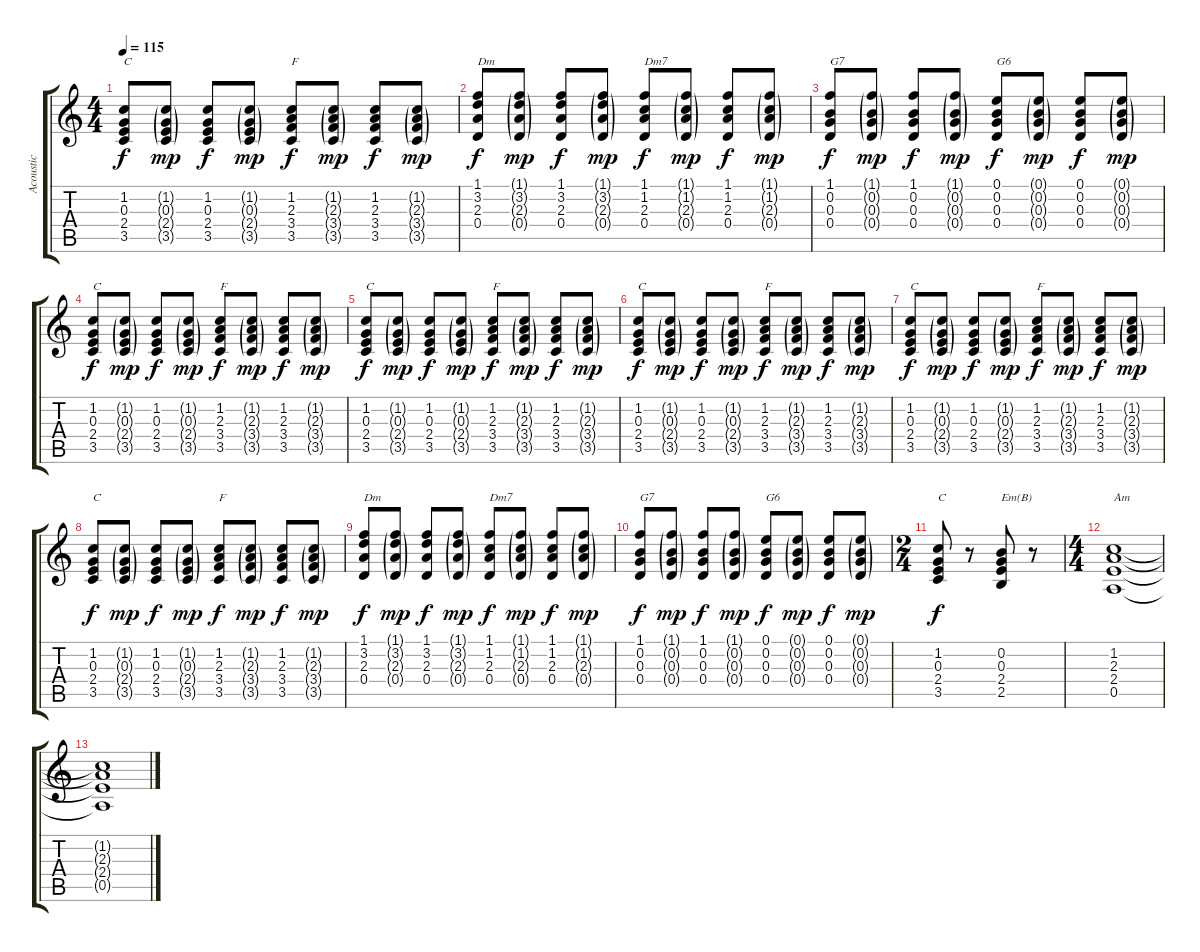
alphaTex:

\track ("Acoustic" "Acoustic") {instrument acousticguitarsteel}
\staff {score tabs}
\tuning (E4 B3 G3 D3 A2 E2) {hide}
\ts (4 4)
\tempo 115
\clef g2
\ks c
(1.2 0.3 2.4 3.5).8{txt "C" dy f} (1.2{g} 0.3{g} 2.4{g} 3.5{g}).8{dy mp} (1.2 0.3 2.4 3.5).8{dy f} (1.2{g} 0.3{g} 2.4{g} 3.5{g}).8{dy mp} (1.2 2.3 3.4 3.5).8{txt "F" dy f} (1.2{g} 2.3{g} 3.4{g} 3.5{g}).8{dy mp} (1.2 2.3 3.4 3.5).8{dy f} (1.2{g} 2.3{g} 3.4{g} 3.5{g}).8{dy mp} |
(1.1 3.2 2.3 0.4).8{txt "Dm" dy f} (1.1{g} 3.2{g} 2.3{g} 0.4{g}).8{dy mp} (1.1 3.2 2.3 0.4).8{dy f} (1.1{g} 3.2{g} 2.3{g} 0.4{g}).8{dy mp} (1.1 1.2 2.3 0.4).8{txt "Dm7" dy f} (1.1{g} 1.2{g} 2.3{g} 0.4{g}).8{dy mp} (1.1 1.2 2.3 0.4).8{dy f} (1.1{g} 1.2{g} 2.3{g} 0.4{g}).8{dy mp} |
(1.1 0.2 0.3 0.4).8{txt "G7" dy f} (1.1{g} 0.2{g} 0.3{g} 0.4{g}).8{dy mp} (1.1 0.2 0.3 0.4).8{dy f} (1.1{g} 0.2{g} 0.3{g} 0.4{g}).8{dy mp} (0.1 0.2 0.3 0.4).8{txt "G6" dy f} (0.1{g} 0.2{g} 0.3{g} 0.4{g}).8{dy mp} (0.1 0.2 0.3 0.4).8{dy f} (0.1{g} 0.2{g} 0.3{g} 0.4{g}).8{dy mp} |
(1.2 0.3 2.4 3.5).8{txt "C" dy f} (1.2{g} 0.3{g} 2.4{g} 3.5{g}).8{dy mp} (1.2 0.3 2.4 3.5).8{dy f} (1.2{g} 0.3{g} 2.4{g} 3.5{g}).8{dy mp} (1.2 2.3 3.4 3.5).8{txt "F" dy f} (1.2{g} 2.3{g} 3.4{g} 3.5{g}).8{dy mp} (1.2 2.3 3.4 3.5).8{dy f} (1.2{g} 2.3{g} 3.4{g} 3.5{g}).8{dy mp} |
(1.2 0.3 2.4 3.5).8{txt "C" dy f} (1.2{g} 0.3{g} 2.4{g} 3.5{g}).8{dy mp} (1.2 0.3 2.4 3.5).8{dy f} (1.2{g} 0.3{g} 2.4{g} 3.5{g}).8{dy mp} (1.2 2.3 3.4 3.5).8{txt "F" dy f} (1.2{g} 2.3{g} 3.4{g} 3.5{g}).8{dy mp} (1.2 2.3 3.4 3.5).8{dy f} (1.2{g} 2.3{g} 3.4{g} 3.5{g}).8{dy mp} |
(1.2 0.3 2.4 3.5).8{txt "C" dy f} (1.2{g} 0.3{g} 2.4{g} 3.5{g}).8{dy mp} (1.2 0.3 2.4 3.5).8{dy f} (1.2{g} 0.3{g} 2.4{g} 3.5{g}).8{dy mp} (1.2 2.3 3.4 3.5).8{txt "F" dy f} (1.2{g} 2.3{g} 3.4{g} 3.5{g}).8{dy mp} (1.2 2.3 3.4 3.5).8{dy f} (1.2{g} 2.3{g} 3.4{g} 3.5{g}).8{dy mp} |
(1.2 0.3 2.4 3.5).8{txt "C" dy f} (1.2{g} 0.3{g} 2.4{g} 3.5{g}).8{dy mp} (1.2 0.3 2.4 3.5).8{dy f} (1.2{g} 0.3{g} 2.4{g} 3.5{g}).8{dy mp} (1.2 2.3 3.4 3.5).8{txt "F" dy f} (1.2{g} 2.3{g} 3.4{g} 3.5{g}).8{dy mp} (1.2 2.3 3.4 3.5).8{dy f} (1.2{g} 2.3{g} 3.4{g} 3.5{g}).8{dy mp} |
(1.2 0.3 2.4 3.5).8{txt "C" dy f} (1.2{g} 0.3{g} 2.4{g} 3.5{g}).8{dy mp} (1.2 0.3 2.4 3.5).8{dy f} (1.2{g} 0.3{g} 2.4{g} 3.5{g}).8{dy mp} (1.2 2.3 3.4 3.5).8{txt "F" dy f} (1.2{g} 2.3{g} 3.4{g} 3.5{g}).8{dy mp} (1.2 2.3 3.4 3.5).8{dy f} (1.2{g} 2.3{g} 3.4{g} 3.5{g}).8{dy mp} |
(1.1 3.2 2.3 0.4).8{txt "Dm" dy f} (1.1{g} 3.2{g} 2.3{g} 0.4{g}).8{dy mp} (1.1 3.2 2.3 0.4).8{dy f} (1.1{g} 3.2{g} 2.3{g} 0.4{g}).8{dy mp} (1.1 1.2 2.3 0.4).8{txt "Dm7" dy f} (1.1{g} 1.2{g} 2.3{g} 0.4{g}).8{dy mp} (1.1 1.2 2.3 0.4).8{dy f} (1.1{g} 1.2{g} 2.3{g} 0.4{g}).8{dy mp} |
(1.1 0.2 0.3 0.4).8{txt "G7" dy f} (1.1{g} 0.2{g} 0.3{g} 0.4{g}).8{dy mp} (1.1 0.2 0.3 0.4).8{dy f} (1.1{g} 0.2{g} 0.3{g} 0.4{g}).8{dy mp} (0.1 0.2 0.3 0.4).8{txt "G6" dy f} (0.1{g} 0.2{g} 0.3{g} 0.4{g}).8{dy mp} (0.1 0.2 0.3 0.4).8{dy f} (0.1{g} 0.2{g} 0.3{g} 0.4{g}).8{dy mp} |
\ts (2 4)
(1.2 0.3 2.4 3.5).8{txt "C" dy f} r.8 (0.2 0.3 2.4 2.5).8{txt "Em(B)"} r.8 |
\ts (4 4)
(1.2 2.3 2.4 0.5).1{txt "Am"} |
(1.2{t} 2.3{t} 2.4{t} 0.5{t}).1
